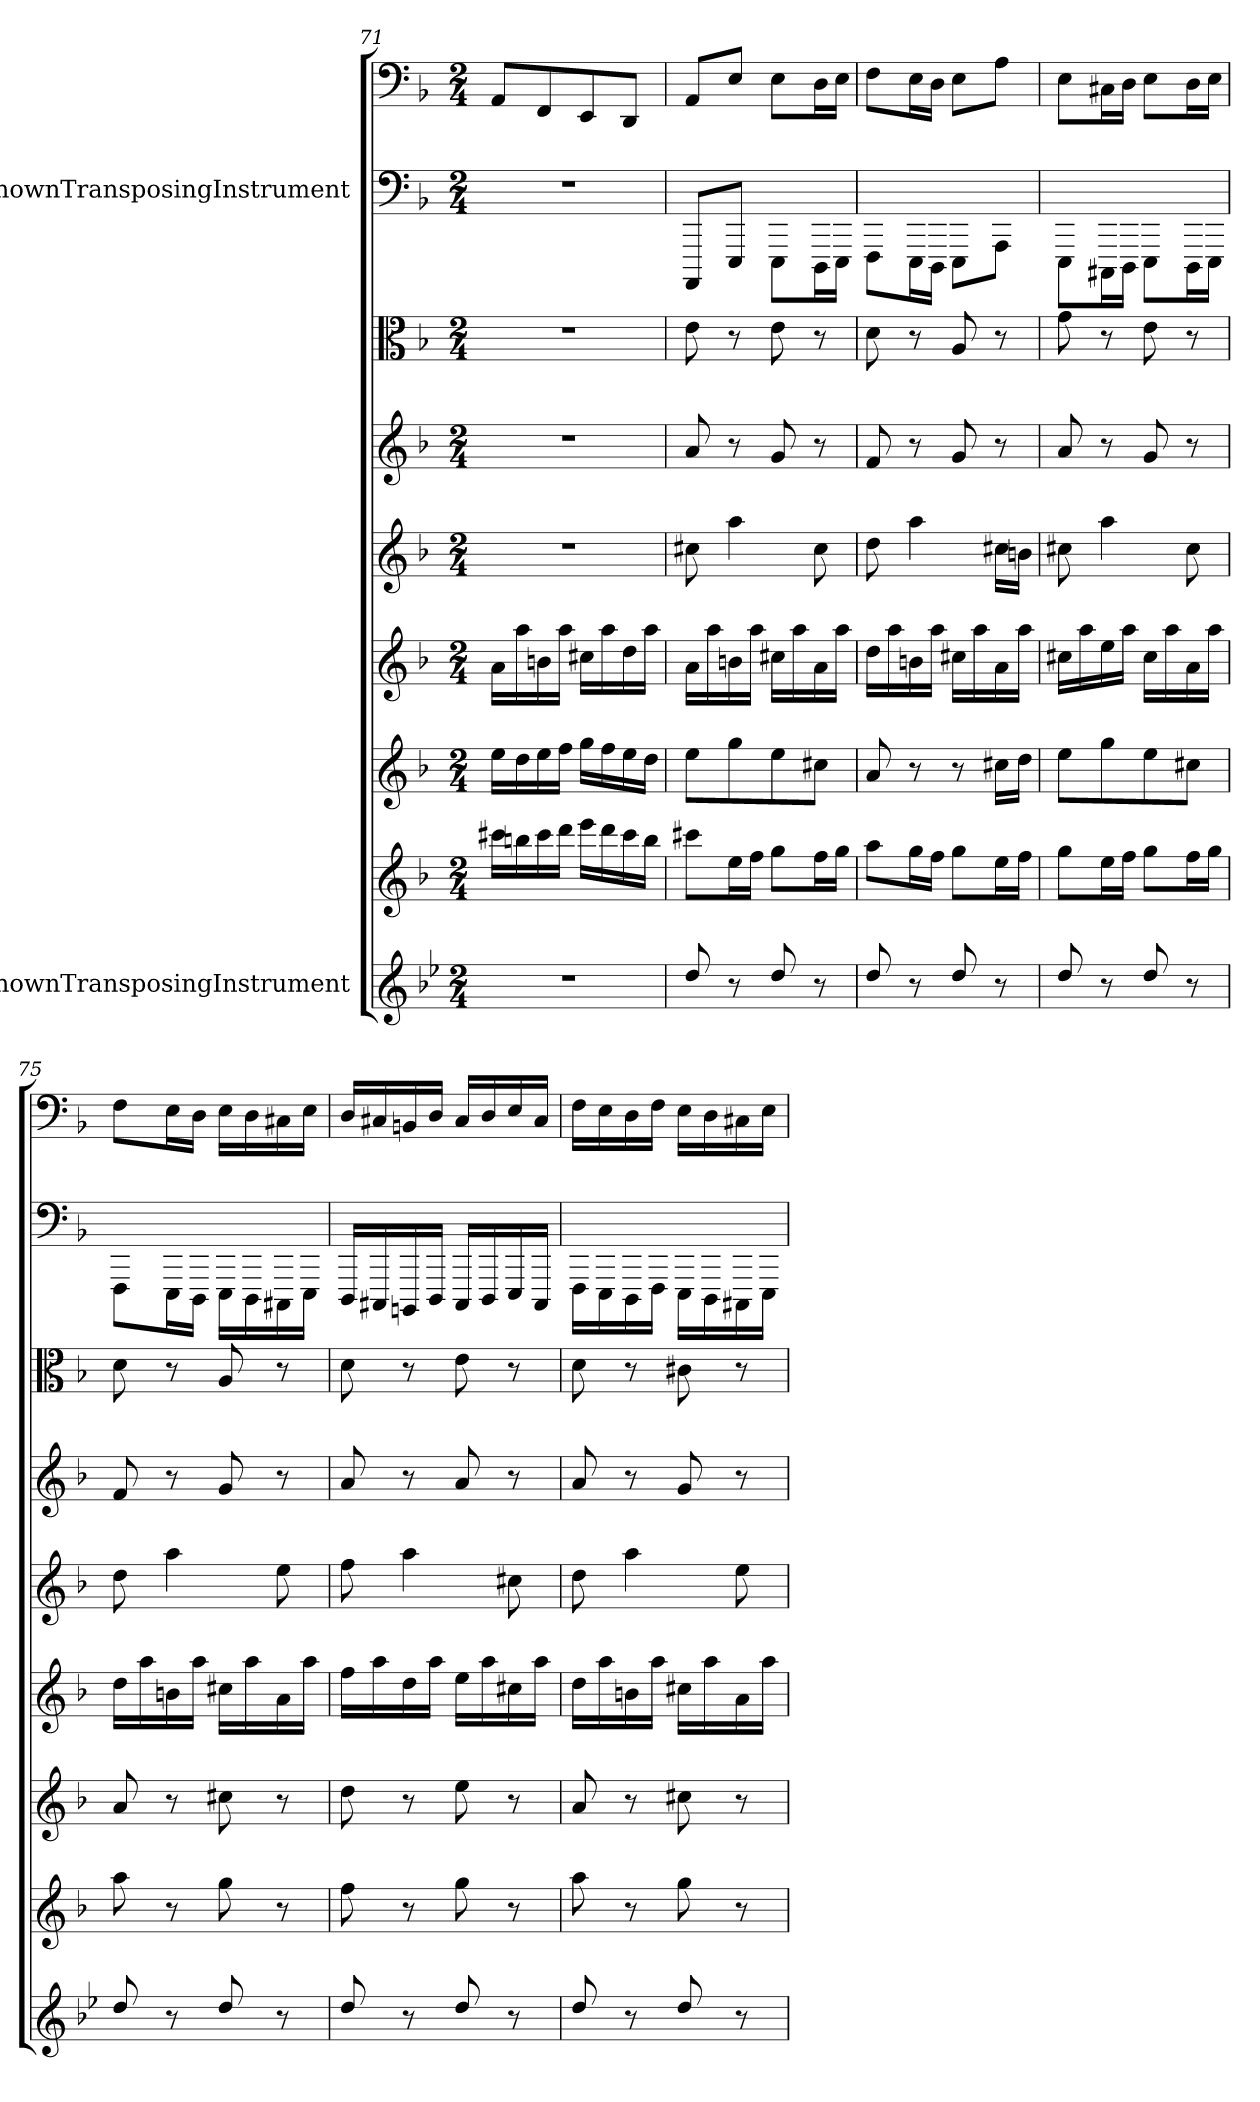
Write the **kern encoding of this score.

**kern	**kern	**kern	**kern	**kern	**kern	**kern	**kern	**kern
*part9	*part8	*part7	*part6	*part5	*part4	*part3	*part2	*part1
*staff9	*staff8	*staff7	*staff6	*staff5	*staff4	*staff3	*staff2	*staff1
*I"UnknownTransposingInstrument	*	*	*	*	*	*	*I"UnknownTransposingInstrument	*
*clefG2	*clefG2	*clefG2	*clefG2	*clefG2	*clefG2	*clefC3	*clefF4	*clefF4
*ITrd3c5	*	*	*	*	*	*	*ITrd-7c-12	*
*k[b-]	*k[b-]	*k[b-]	*k[b-]	*k[b-]	*k[b-]	*k[b-]	*k[b-]	*k[b-]
*M2/4	*M2/4	*M2/4	*M2/4	*M2/4	*M2/4	*M2/4	*M2/4	*M2/4
=71	=71	=71	=71	=71	=71	=71	=71	=71
2r	16ccc#X\LL	16ee\LL	16a\LL	2r	2r	2r	2r	8AA/L
.	16bbn\	16dd\	16aa\	.	.	.	.	.
.	16ccc#\	16ee\	16bn\	.	.	.	.	8FF/
.	16ddd\JJ	16ff\JJ	16aa\JJ	.	.	.	.	.
.	16eee\LL	16gg\LL	16cc#X\LL	.	.	.	.	8EE/
.	16ddd\	16ff\	16aa\	.	.	.	.	.
.	16ccc#\	16ee\	16dd\	.	.	.	.	8DD/J
.	16bb\JJ	16dd\JJ	16aa\JJ	.	.	.	.	.
=72	=72	=72	=72	=72	=72	=72	=72	=72
8a/	8ccc#X\L	8ee\L	16a\LL	8cc#X\	8a/	8e\	8AAA/L	8AA/L
.	.	.	16aa\	.	.	.	.	.
8r	16ee\L	8gg\	16bn\	4aa\	8r	8r	8EE/J	8E/J
.	16ff\JJ	.	16aa\JJ	.	.	.	.	.
8a/	8gg\L	8ee\	16cc#X\LL	.	8g/	8e\	8EE\L	8E\L
.	.	.	16aa\	.	.	.	.	.
8r	16ff\L	8cc#X\J	16a\	8cc#\	8r	8r	16DD\L	16D\L
.	16gg\JJ	.	16aa\JJ	.	.	.	16EE\JJ	16E\JJ
=73	=73	=73	=73	=73	=73	=73	=73	=73
8a/	8aa\L	8a/	16dd\LL	8dd\	8f/	8d\	8FF\L	8F\L
.	.	.	16aa\	.	.	.	.	.
8r	16gg\L	8r	16bn\	4aa\	8r	8r	16EE\L	16E\L
.	16ff\JJ	.	16aa\JJ	.	.	.	16DD\JJ	16D\JJ
8a/	8gg\L	8r	16cc#X\LL	.	8g/	8A/	8EE\L	8E\L
.	.	.	16aa\	.	.	.	.	.
8r	16ee\L	16cc#X\LL	16a\	16cc#X\LL	8r	8r	8AA\J	8A\J
.	16ff\JJ	16dd\JJ	16aa\JJ	16bn\JJ	.	.	.	.
=74	=74	=74	=74	=74	=74	=74	=74	=74
8a/	8gg\L	8ee\L	16cc#X\LL	8cc#X\	8a/	8g\	8EE\L	8E\L
.	.	.	16aa\	.	.	.	.	.
8r	16ee\L	8gg\	16ee\	4aa\	8r	8r	16CC#X\L	16C#X\L
.	16ff\JJ	.	16aa\JJ	.	.	.	16DD\JJ	16D\JJ
8a/	8gg\L	8ee\	16cc#\LL	.	8g/	8e\	8EE\L	8E\L
.	.	.	16aa\	.	.	.	.	.
8r	16ff\L	8cc#X\J	16a\	8cc#\	8r	8r	16DD\L	16D\L
.	16gg\JJ	.	16aa\JJ	.	.	.	16EE\JJ	16E\JJ
=75	=75	=75	=75	=75	=75	=75	=75	=75
8a/	8aa\	8a/	16dd\LL	8dd\	8f/	8d\	8FF\L	8F\L
.	.	.	16aa\	.	.	.	.	.
8r	8r	8r	16bn\	4aa\	8r	8r	16EE\L	16E\L
.	.	.	16aa\JJ	.	.	.	16DD\JJ	16D\JJ
8a/	8gg\	8cc#X\	16cc#X\LL	.	8g/	8A/	16EE\LL	16E\LL
.	.	.	16aa\	.	.	.	16DD\	16D\
8r	8r	8r	16a\	8ee\	8r	8r	16CC#X\	16C#X\
.	.	.	16aa\JJ	.	.	.	16EE\JJ	16E\JJ
=76	=76	=76	=76	=76	=76	=76	=76	=76
8a/	8ff\	8dd\	16ff\LL	8ff\	8a/	8d\	16DD/LL	16D/LL
.	.	.	16aa\	.	.	.	16CC#X/	16C#X/
8r	8r	8r	16dd\	4aa\	8r	8r	16BBBn/	16BBn/
.	.	.	16aa\JJ	.	.	.	16DD/JJ	16D/JJ
8a/	8gg\	8ee\	16ee\LL	.	8a/	8e\	16CC#/LL	16C#/LL
.	.	.	16aa\	.	.	.	16DD/	16D/
8r	8r	8r	16cc#X\	8cc#X\	8r	8r	16EE/	16E/
.	.	.	16aa\JJ	.	.	.	16CC#/JJ	16C#/JJ
=77	=77	=77	=77	=77	=77	=77	=77	=77
8a/	8aa\	8a/	16dd\LL	8dd\	8a/	8d\	16FF\LL	16F\LL
.	.	.	16aa\	.	.	.	16EE\	16E\
8r	8r	8r	16bn\	4aa\	8r	8r	16DD\	16D\
.	.	.	16aa\JJ	.	.	.	16FF\JJ	16F\JJ
8a/	8gg\	8cc#X\	16cc#X\LL	.	8g/	8c#X\	16EE\LL	16E\LL
.	.	.	16aa\	.	.	.	16DD\	16D\
8r	8r	8r	16a\	8ee\	8r	8r	16CC#X\	16C#X\
.	.	.	16aa\JJ	.	.	.	16EE\JJ	16E\JJ
=	=	=	=	=	=	=	=	=
*-	*-	*-	*-	*-	*-	*-	*-	*-
